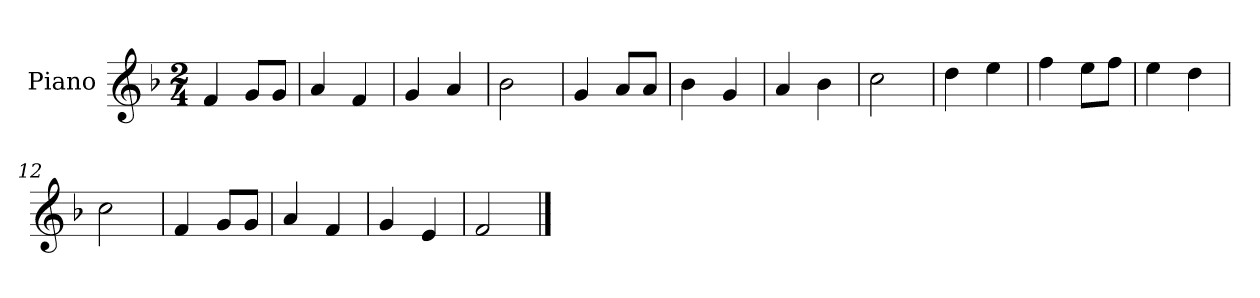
**kern
*part1
*staff1
*I"Piano
*I'Pno
*clefG2
*k[b-]
*F:
*M2/4
=1
4f/
8g/L
8g/J
=2
4a/
4f/
=3
4g/
4a/
=4
2b-\
=5
4g/
8a/L
8a/J
=6
4b-\
4g/
=7
4a/
4b-\
=8
2cc\
=9
4dd\
4ee\
=10
4ff\
8ee\L
8ff\J
=11
4ee\
4dd\
=12
2cc\
=13
4f/
8g/L
8g/J
=14
4a/
4f/
=15
4g/
4e/
=16
2f/
==
*-
